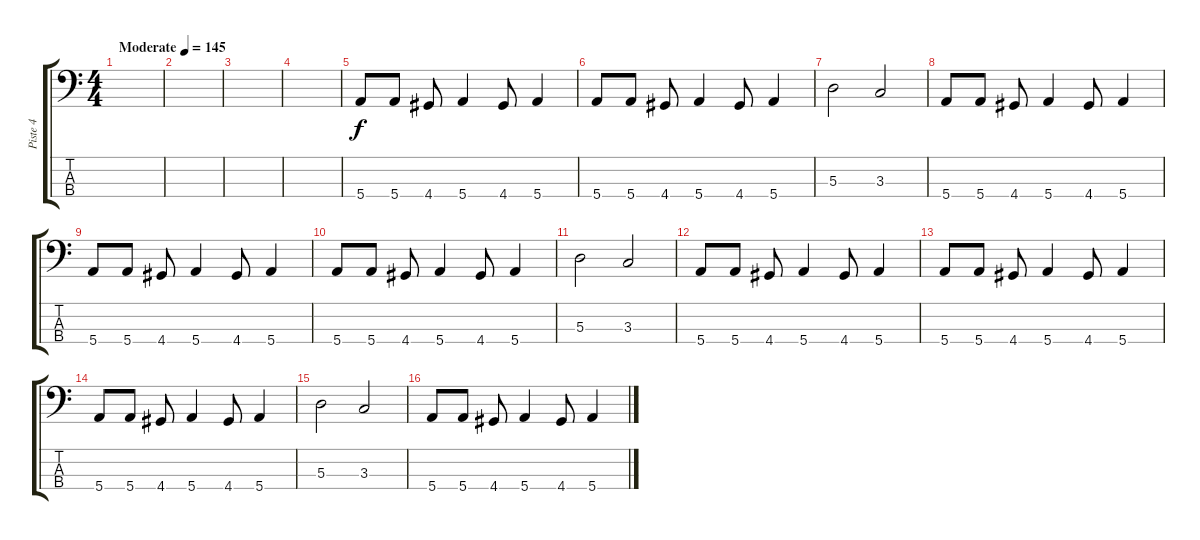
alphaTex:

\track ("Piste 4" "Piste 4") {instrument electricbassfinger}
\staff {score tabs}
\tuning (G2 D2 A1 E1) {hide}
\ts (4 4)
\tempo (145 "Moderate")
\clef f4
\ks c
|
|
|
|
5.4.8 5.4.8 4.4.8 5.4.4 4.4.8 5.4.4 |
5.4.8 5.4.8 4.4.8 5.4.4 4.4.8 5.4.4 |
5.3.2 3.3.2 |
5.4.8 5.4.8 4.4.8 5.4.4 4.4.8 5.4.4 |
5.4.8 5.4.8 4.4.8 5.4.4 4.4.8 5.4.4 |
5.4.8 5.4.8 4.4.8 5.4.4 4.4.8 5.4.4 |
5.3.2 3.3.2 |
5.4.8 5.4.8 4.4.8 5.4.4 4.4.8 5.4.4 |
5.4.8 5.4.8 4.4.8 5.4.4 4.4.8 5.4.4 |
5.4.8 5.4.8 4.4.8 5.4.4 4.4.8 5.4.4 |
5.3.2 3.3.2 |
5.4.8 5.4.8 4.4.8 5.4.4 4.4.8 5.4.4
